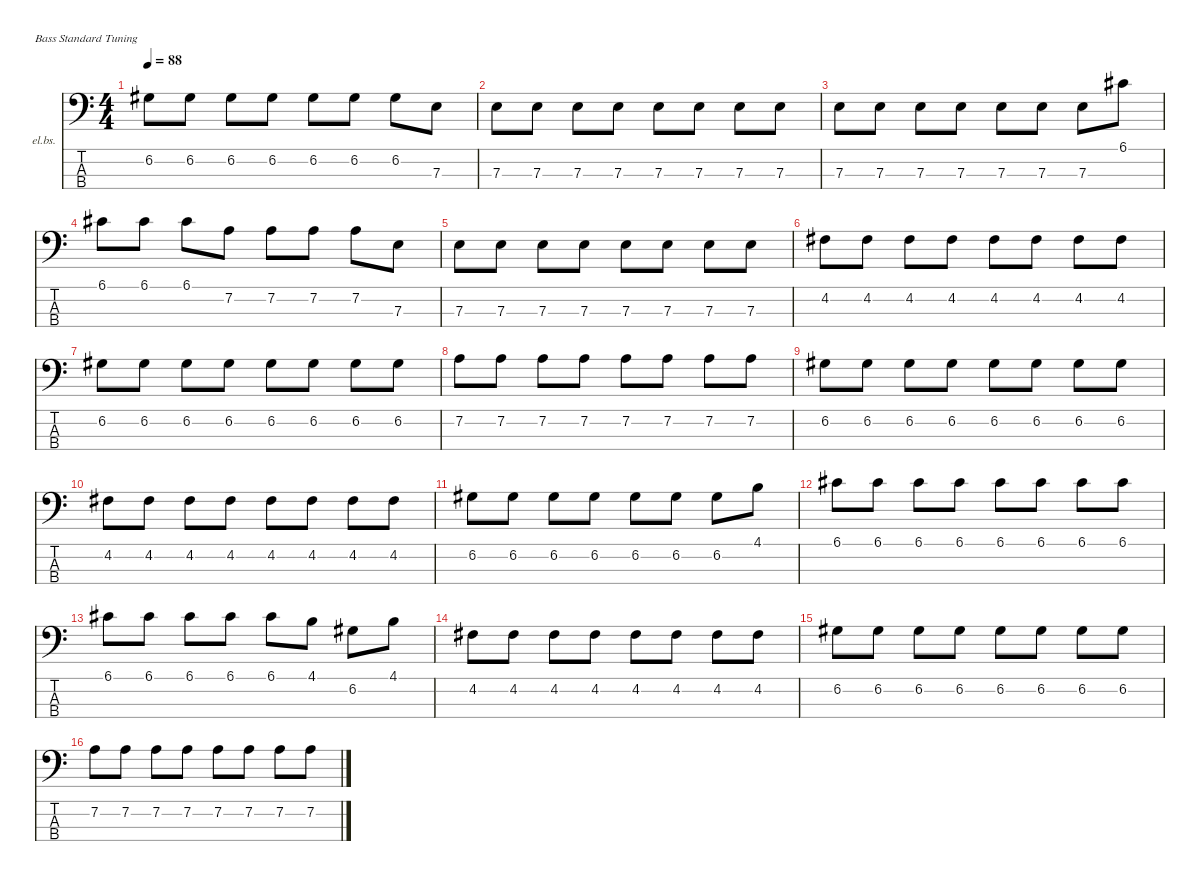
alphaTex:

\defaultSystemsLayout 4
\hideDynamics
\bracketExtendMode nobrackets
\firstSystemTrackNameOrientation horizontal
\otherSystemsTrackNameOrientation horizontal
\track ("Bass" "el.bs.") {instrument electricbassfinger}
\staff {score tabs}
\tuning (G2 D2 A1 E1)
\ts (4 4)
\tempo 88
\clef f4
\ks c
6.2{acc #}.8{dy f} 6.2{acc #}.8 6.2{acc #}.8 6.2{acc #}.8 6.2{acc #}.8 6.2{acc #}.8 6.2{acc #}.8 7.3.8 |
7.3.8 7.3.8 7.3.8 7.3.8 7.3.8 7.3.8 7.3.8 7.3.8 |
7.3.8 7.3.8 7.3.8 7.3.8 7.3.8 7.3.8 7.3.8 6.1{acc #}.8 |
6.1{acc #}.8 6.1{acc #}.8 6.1{acc #}.8 7.2.8 7.2.8 7.2.8 7.2.8 7.3.8 |
7.3.8 7.3.8 7.3.8 7.3.8 7.3.8 7.3.8 7.3.8 7.3.8 |
4.2{acc #}.8 4.2{acc #}.8 4.2{acc #}.8 4.2{acc #}.8 4.2{acc #}.8 4.2{acc #}.8 4.2{acc #}.8 4.2{acc #}.8 |
6.2{acc #}.8 6.2{acc #}.8 6.2{acc #}.8 6.2{acc #}.8 6.2{acc #}.8 6.2{acc #}.8 6.2{acc #}.8 6.2{acc #}.8 |
7.2.8 7.2.8 7.2.8 7.2.8 7.2.8 7.2.8 7.2.8 7.2.8 |
6.2{acc #}.8 6.2{acc #}.8 6.2{acc #}.8 6.2{acc #}.8 6.2{acc #}.8 6.2{acc #}.8 6.2{acc #}.8 6.2{acc #}.8 |
4.2{acc #}.8 4.2{acc #}.8 4.2{acc #}.8 4.2{acc #}.8 4.2{acc #}.8 4.2{acc #}.8 4.2{acc #}.8 4.2{acc #}.8 |
6.2{acc #}.8 6.2{acc #}.8 6.2{acc #}.8 6.2{acc #}.8 6.2{acc #}.8 6.2{acc #}.8 6.2{acc #}.8 4.1.8 |
6.1{acc #}.8 6.1{acc #}.8 6.1{acc #}.8 6.1{acc #}.8 6.1{acc #}.8 6.1{acc #}.8 6.1{acc #}.8 6.1{acc #}.8 |
6.1{acc #}.8 6.1{acc #}.8 6.1{acc #}.8 6.1{acc #}.8 6.1{acc #}.8 4.1.8 6.2{acc #}.8 4.1.8 |
4.2{acc #}.8 4.2{acc #}.8 4.2{acc #}.8 4.2{acc #}.8 4.2{acc #}.8 4.2{acc #}.8 4.2{acc #}.8 4.2{acc #}.8 |
6.2{acc #}.8 6.2{acc #}.8 6.2{acc #}.8 6.2{acc #}.8 6.2{acc #}.8 6.2{acc #}.8 6.2{acc #}.8 6.2{acc #}.8 |
7.2.8 7.2.8 7.2.8 7.2.8 7.2.8 7.2.8 7.2.8 7.2.8
